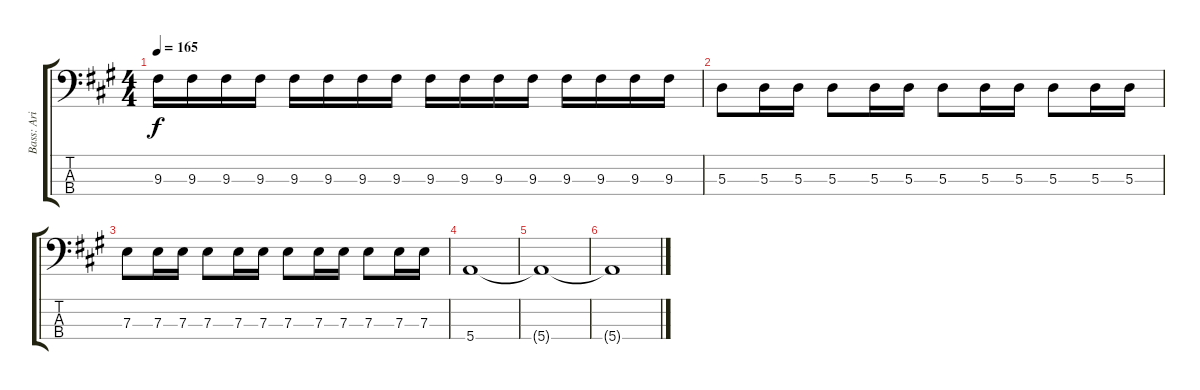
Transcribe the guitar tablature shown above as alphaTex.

\track ("Bass: Ari Katajamäki" "Bass: Ari ") {instrument electricbassfinger}
\staff {score tabs}
\tuning (G2 D2 A1 E1) {hide}
\ts (4 4)
\tempo 165
\clef f4
\ks f#minor
9.3.16{dy f} 9.3.16 9.3.16 9.3.16 9.3.16 9.3.16 9.3.16 9.3.16 9.3.16 9.3.16 9.3.16 9.3.16 9.3.16 9.3.16 9.3.16 9.3.16 |
5.3.8 5.3.16 5.3.16 5.3.8 5.3.16 5.3.16 5.3.8 5.3.16 5.3.16 5.3.8 5.3.16 5.3.16 |
7.3.8 7.3.16 7.3.16 7.3.8 7.3.16 7.3.16 7.3.8 7.3.16 7.3.16 7.3.8 7.3.16 7.3.16 |
5.4.1 |
5.4{t}.1 |
5.4{t}.1
